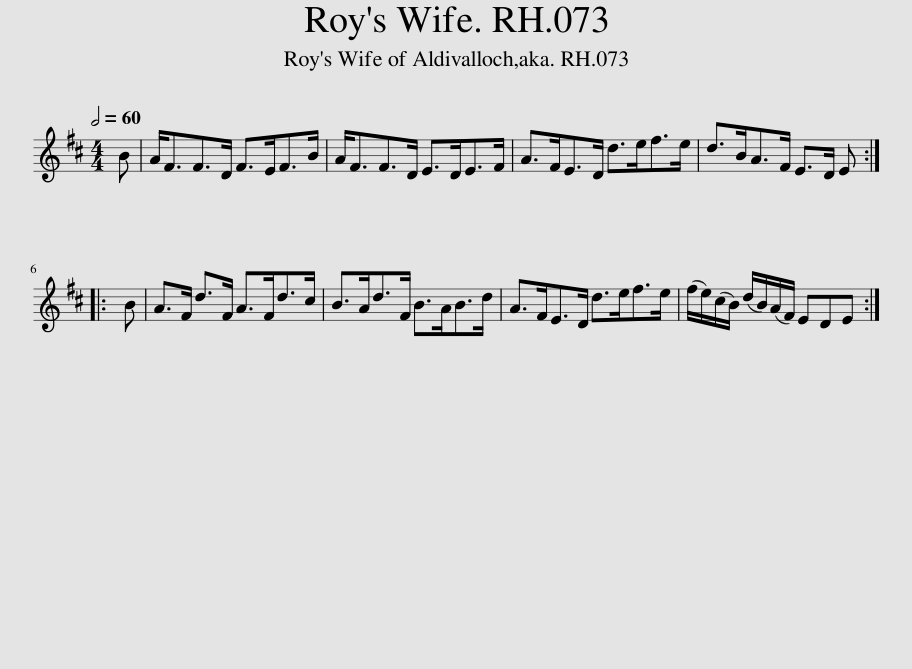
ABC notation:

X:1
L:1/8
Q:1/2=60
M:4/4
I:linebreak $
K:D
V:1 treble
V:1
 B | A<FF>D F>EF>B | A<FF>D E>DE>F | A>FE>D d>ef>e | d>BA>F E>D E ::$ %5
 B | A>F d>F A>Fd>c | B>Ad>F B>AB>d | A>FE>D d>ef>e | (f/e/)(c/B/) (d/B/)(A/F/) EDE :| %10
